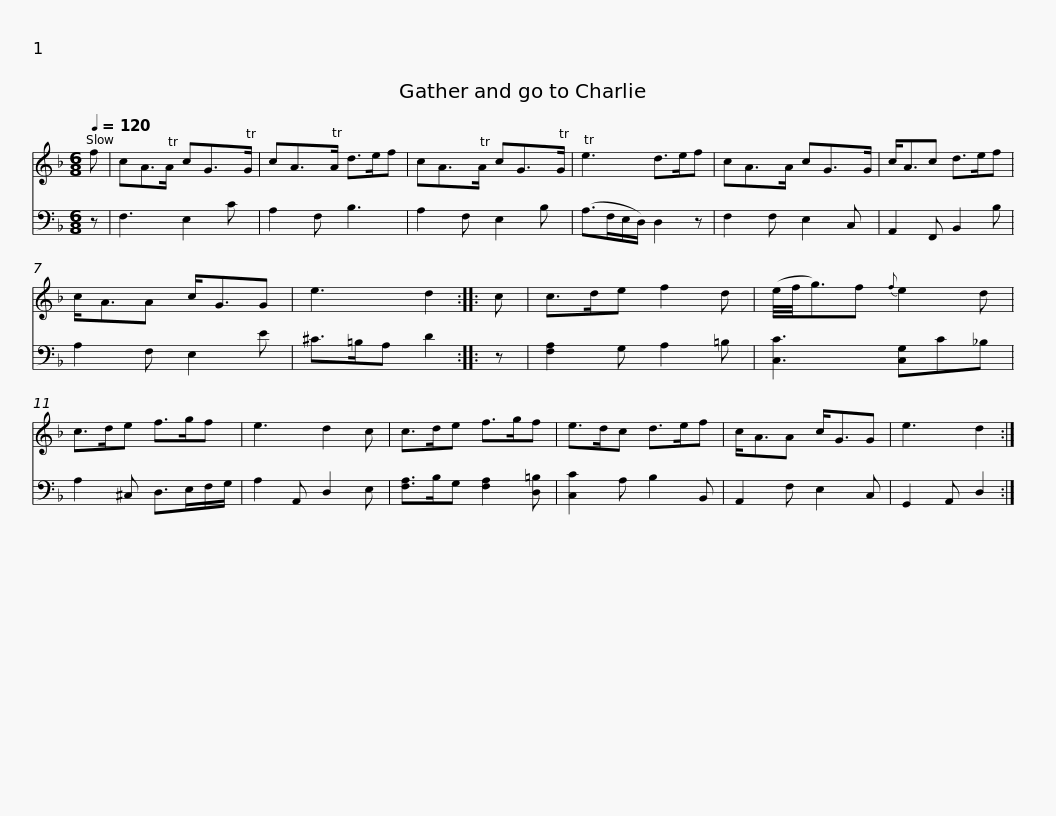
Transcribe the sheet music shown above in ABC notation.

X:1
%%score 1 2
L:1/8
Q:1/4=120
M:6/8
I:linebreak $
K:Dmin
V:1 treble
V:2 bass
V:1
 f | cA>TA cG>TG | cA>TA d>ef | cA>TA cG>TG | Te3 d>ef | %5
 cA>A cG>G |$ c<Ac d>ef | c<AA c<GG | e3 d2 :: c | %10
 c>de f2 d | (e/4f/4g3/2)f{f} e2 d | c>de f>gf |$ e3 d2 c | c>de f>gf | %15
 e>dc d>ef | c<AA c<GG | e3 d2 :| %18
V:2
 z | F,3 E,2 C | A,2 F, B,3 | A,2 F, E,2 B, | (A,>F,E,/D,/) D,2 z | %5
 F,2 F, E,2 C, |$ A,,2 F,, B,,2 B, | A,2 F, E,2 E | ^C>=B,A, D2 :: z | %10
 [F,A,]2 G, A,2 =B, | [C,C]3 [C,G,]C_B, | A,2 ^C, D,>E,F,/G,/ |$ A,2 A,, D,2 E, | [F,A,]>B,G, [F,A,]2 [D,=B,] | %15
 [C,C]2 A, B,2 B,, | A,,2 F, E,2 C, | G,,2 A,, D,2 :| %18
